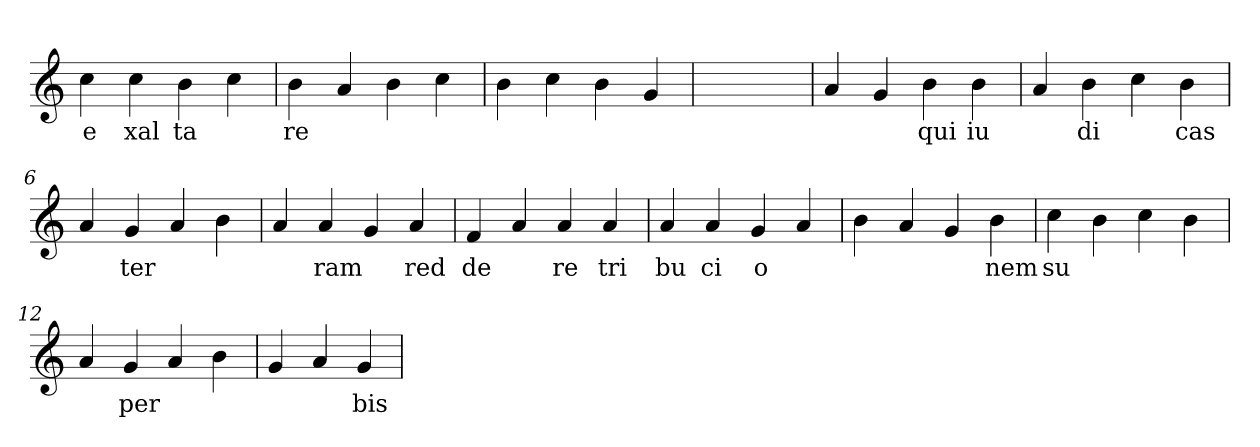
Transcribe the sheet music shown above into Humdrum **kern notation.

**kern	**text
*part1	*part1
*staff1	*staff1
*clefG2	*
=1	=1
4cc	e
4cc	xal
4b	ta
4cc	.
=2	=2
4b	re
4a	.
4b	.
4cc	.
=3	=3
4b	.
4cc	.
4b	.
4g	.
=4	=4
1ryy	.
=4	=4
4a	.
4g	.
4b	qui
4b	iu
=5	=5
4a	.
4b	di
4cc	.
4b	cas
=6	=6
4a	.
4g	ter
4a	.
4b	.
=7	=7
4a	.
4a	ram
4g	.
4a	red
=8	=8
4f	de
4a	.
4a	re
4a	tri
=9	=9
4a	bu
4a	ci
4g	o
4a	.
=10	=10
4b	.
4a	.
4g	.
4b	nem
=11	=11
4cc	su
4b	.
4cc	.
4b	.
=12	=12
4a	.
4g	per
4a	.
4b	.
=13	=13
4g	.
4a	.
4g	bis
=	=
*-	*-
